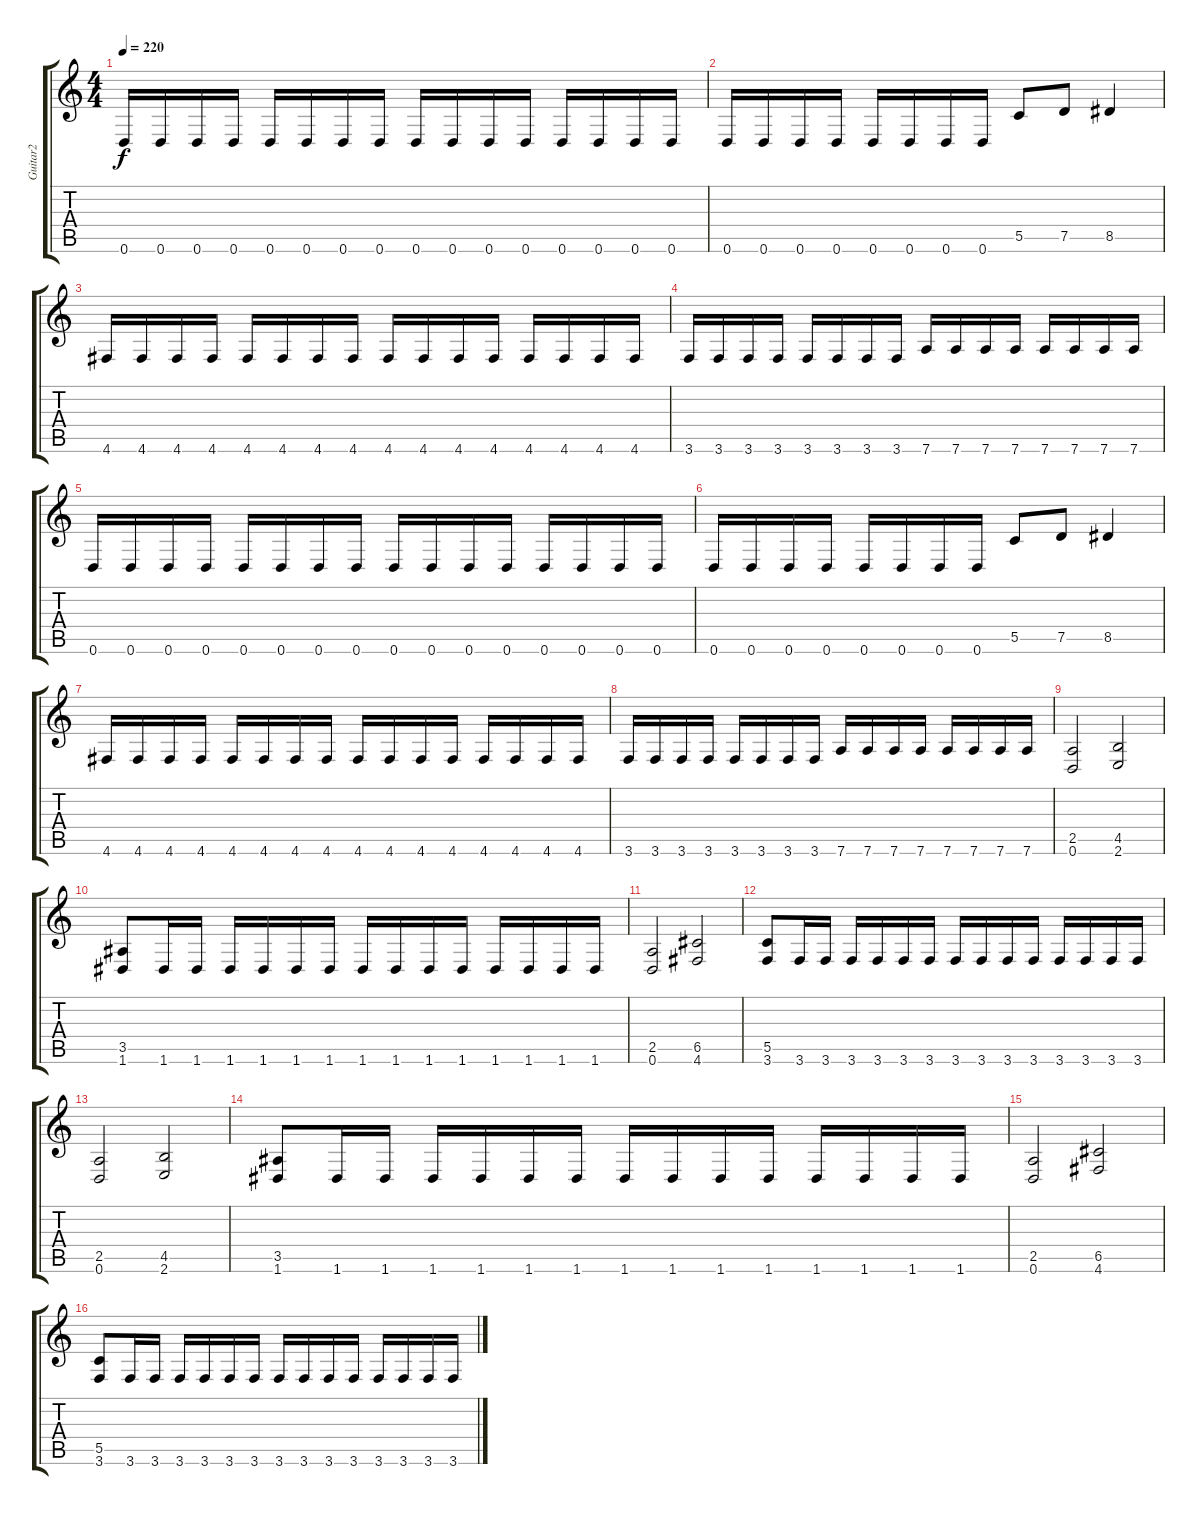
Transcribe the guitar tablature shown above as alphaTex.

\track ("Guitar2" "Guitar2") {instrument distortionguitar}
\staff {score tabs}
\tuning (D4 A3 F3 C3 G2 D2) {hide}
\ts (4 4)
\tempo 220
\clef g2
\ks c
0.6.16{dy f} 0.6.16 0.6.16 0.6.16 0.6.16 0.6.16 0.6.16 0.6.16 0.6.16 0.6.16 0.6.16 0.6.16 0.6.16 0.6.16 0.6.16 0.6.16 |
0.6.16 0.6.16 0.6.16 0.6.16 0.6.16 0.6.16 0.6.16 0.6.16 5.5.8 7.5.8 8.5.4 |
4.6.16 4.6.16 4.6.16 4.6.16 4.6.16 4.6.16 4.6.16 4.6.16 4.6.16 4.6.16 4.6.16 4.6.16 4.6.16 4.6.16 4.6.16 4.6.16 |
3.6.16 3.6.16 3.6.16 3.6.16 3.6.16 3.6.16 3.6.16 3.6.16 7.6.16 7.6.16 7.6.16 7.6.16 7.6.16 7.6.16 7.6.16 7.6.16 |
0.6.16 0.6.16 0.6.16 0.6.16 0.6.16 0.6.16 0.6.16 0.6.16 0.6.16 0.6.16 0.6.16 0.6.16 0.6.16 0.6.16 0.6.16 0.6.16 |
0.6.16 0.6.16 0.6.16 0.6.16 0.6.16 0.6.16 0.6.16 0.6.16 5.5.8 7.5.8 8.5.4 |
4.6.16 4.6.16 4.6.16 4.6.16 4.6.16 4.6.16 4.6.16 4.6.16 4.6.16 4.6.16 4.6.16 4.6.16 4.6.16 4.6.16 4.6.16 4.6.16 |
3.6.16 3.6.16 3.6.16 3.6.16 3.6.16 3.6.16 3.6.16 3.6.16 7.6.16 7.6.16 7.6.16 7.6.16 7.6.16 7.6.16 7.6.16 7.6.16 |
(2.5 0.6).2 (4.5 2.6).2 |
(3.5 1.6).8 1.6.16 1.6.16 1.6.16 1.6.16 1.6.16 1.6.16 1.6.16 1.6.16 1.6.16 1.6.16 1.6.16 1.6.16 1.6.16 1.6.16 |
(2.5 0.6).2 (6.5 4.6).2 |
(5.5 3.6).8 3.6.16 3.6.16 3.6.16 3.6.16 3.6.16 3.6.16 3.6.16 3.6.16 3.6.16 3.6.16 3.6.16 3.6.16 3.6.16 3.6.16 |
(2.5 0.6).2 (4.5 2.6).2 |
(3.5 1.6).8 1.6.16 1.6.16 1.6.16 1.6.16 1.6.16 1.6.16 1.6.16 1.6.16 1.6.16 1.6.16 1.6.16 1.6.16 1.6.16 1.6.16 |
(2.5 0.6).2 (6.5 4.6).2 |
(5.5 3.6).8 3.6.16 3.6.16 3.6.16 3.6.16 3.6.16 3.6.16 3.6.16 3.6.16 3.6.16 3.6.16 3.6.16 3.6.16 3.6.16 3.6.16
